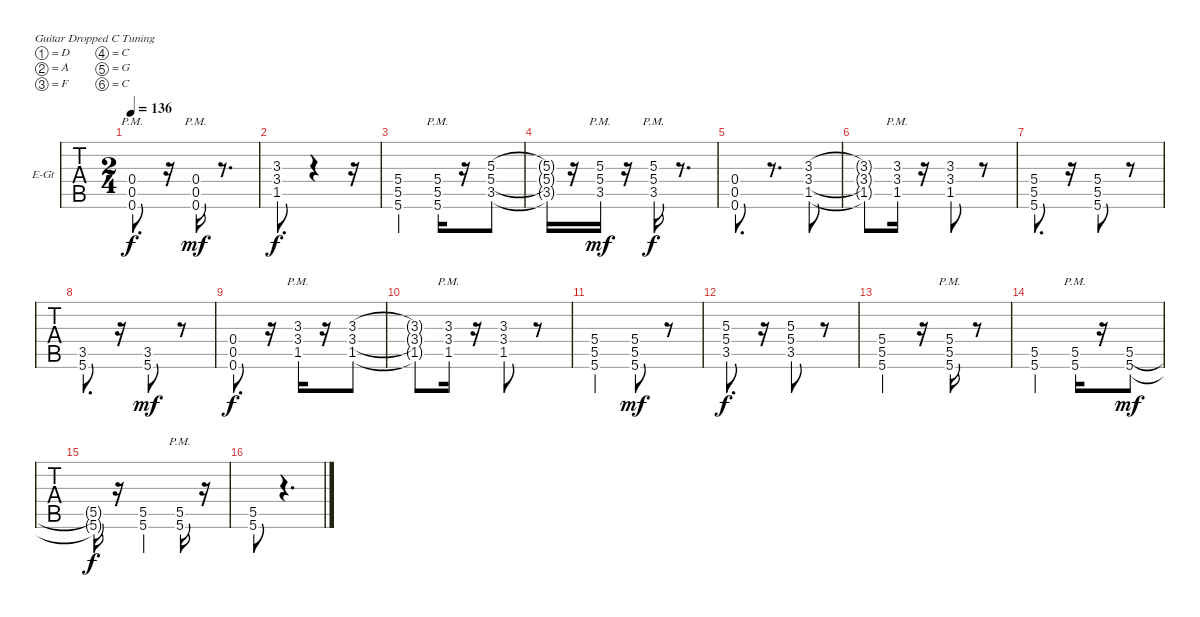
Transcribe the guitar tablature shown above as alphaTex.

\bracketExtendMode groupsimilarinstruments
\firstSystemTrackNameOrientation horizontal
\otherSystemsTrackNameOrientation horizontal
\track ("guitar principal (ainthek)" "E-Gt") {solo instrument distortionguitar}
\staff {tabs}
\tuning (D4 A3 F3 C3 G2 C2)
\ts (2 4)
\tempo 136
\clef g2
\scale
1.26593
\ks c
(0.4{pm} 0.5{pm} 0.6{pm}).8{d dy f} r.16 (0.4{pm} 0.5{pm} 0.6{pm}).16{dy mf} r.8{d} |
\scale
0.96201 (3.3 3.4 1.5).8{d dy f} r.4 r.16 |
\scale
0.96201 (5.4 5.5 5.6).4 (5.4{pm} 5.5{pm} 5.6{pm}).16 r.16 (5.3 5.4 3.5).8 |
\scale
0.96201 (5.3{t} 5.4{t} 3.5{t}).16 r.16 (5.3{pm} 5.4{pm} 3.5{pm}).16{dy mf} r.16 (5.3{pm} 5.4{pm} 3.5{pm}).16{dy f} r.8{d} |
\scale
0.96201 (0.4 0.5 0.6).8{d} r.8{d} (3.3 3.4 1.5).8 |
\scale
0.96201 (3.3{t} 3.4{t} 1.5{t}).8 (3.3{pm} 3.4{pm} 1.5{pm}).16 r.16 (3.3 3.4 1.5).8 r.8 |
\scale
0.96201 (5.4 5.5 5.6).8{d} r.16 (5.4 5.5 5.6).8 r.8 |
\scale
0.96201 (3.5 5.6).8{d} r.16 (3.5 5.6).8{dy mf} r.8 |
\scale
1.26593 (0.4 0.5 0.6).8{d dy f} r.16 (3.3{pm} 3.4{pm} 1.5{pm}).16 r.16 (3.3 3.4 1.5).8 |
\scale
0.96201 (3.3{t} 3.4{t} 1.5{t}).8 (3.3{pm} 3.4{pm} 1.5{pm}).16 r.16 (3.3 3.4 1.5).8 r.8 |
\scale
0.96201 (5.4 5.5 5.6).4 (5.4 5.5 5.6).8{dy mf} r.8 |
\scale
0.96201 (5.3 5.4 3.5).8{d dy f} r.16 (5.3 5.4 3.5).8 r.8 |
\scale
0.96201 (5.4 5.5 5.6).4 r.16 (5.4{pm} 5.5{pm} 5.6{pm}).16 r.8 |
\scale
0.96201 (5.5 5.6).4 (5.5{pm} 5.6{pm}).16 r.16 (5.5 5.6).8{dy mf} |
\scale
0.96201 (5.5{t} 5.6{t}).16{dy f} r.16 (5.5 5.6).4 (5.5{pm} 5.6{pm}).16 r.16 |
\scale
0.96201 (5.5 5.6).8 r.4{d}
